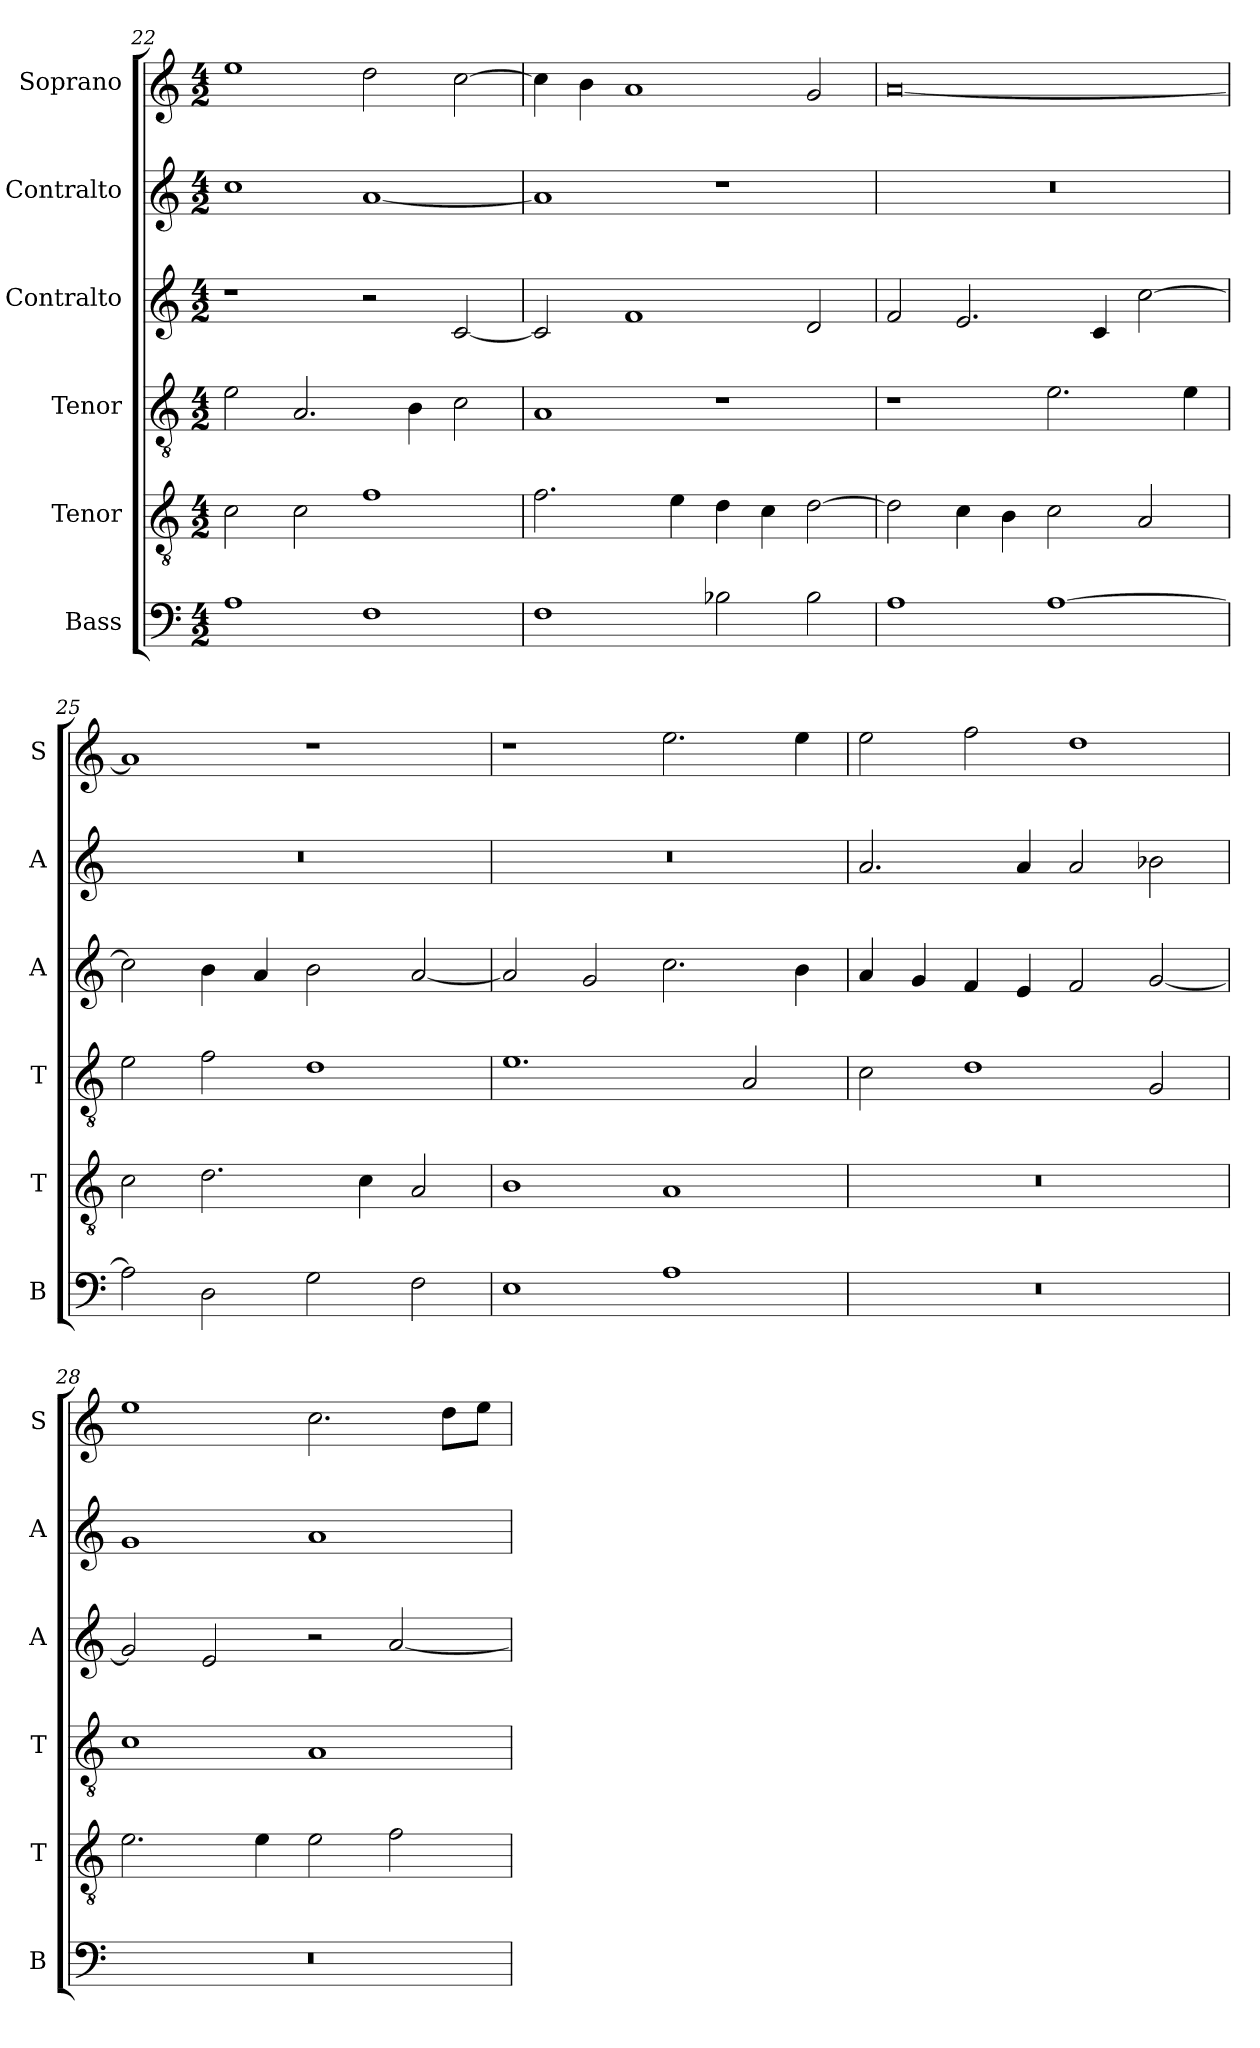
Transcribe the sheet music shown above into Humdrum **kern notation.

**kern	**kern	**kern	**kern	**kern	**kern
*part6	*part5	*part4	*part3	*part2	*part1
*staff6	*staff5	*staff4	*staff3	*staff2	*staff1
*I"Bass	*I"Tenor	*I"Tenor	*I"Contralto	*I"Contralto	*I"Soprano
*I'B	*I'T	*I'T	*I'A	*I'A	*I'S
*clefF4	*clefGv2	*clefGv2	*clefG2	*clefG2	*clefG2
*k[]	*k[]	*k[]	*k[]	*k[]	*k[]
*D:dor	*D:dor	*D:dor	*D:dor	*D:dor	*D:dor
*M4/2	*M4/2	*M4/2	*M4/2	*M4/2	*M4/2
=22	=22	=22	=22	=22	=22
1A	2c	2e	1r	1cc	1ee
.	2c	2.A	.	.	.
1F	1f	.	2r	[1a	2dd
.	.	4B	.	.	.
.	.	2c	[2c	.	[2cc
=23	=23	=23	=23	=23	=23
1F	2.f	1A	2c]	1a]	4cc]
.	.	.	.	.	4b
.	.	.	1f	.	1a
.	4e	.	.	.	.
2B-X	4d	1r	.	1r	.
.	4c	.	.	.	.
2B-	[2d	.	2d	.	2g
=24	=24	=24	=24	=24	=24
1A	2d]	1r	2f	0r	[0a
.	4c	.	2.e	.	.
.	4B	.	.	.	.
[1A	2c	2.e	.	.	.
.	.	.	4c	.	.
.	2A	.	[2cc	.	.
.	.	4e	.	.	.
=25	=25	=25	=25	=25	=25
2A]	2c	2e	2cc]	0r	1a]
2D	2.d	2f	4b	.	.
.	.	.	4a	.	.
2G	.	1d	2b	.	1r
.	4c	.	.	.	.
2F	2A	.	[2a	.	.
=26	=26	=26	=26	=26	=26
1E	1B	1.e	2a]	0r	1r
.	.	.	2g	.	.
1A	1A	.	2.cc	.	2.ee
.	.	2A	.	.	.
.	.	.	4b	.	4ee
=27	=27	=27	=27	=27	=27
0r	0r	2c	4a	2.a	2ee
.	.	.	4g	.	.
.	.	1d	4f	.	2ff
.	.	.	4e	4a	.
.	.	.	2f	2a	1dd
.	.	2G	[2g	2b-X	.
=28	=28	=28	=28	=28	=28
0r	2.e	1c	2g]	1g	1ee
.	.	.	2e	.	.
.	4e	.	.	.	.
.	2e	1A	2r	1a	2.cc
.	2f	.	[2a	.	.
.	.	.	.	.	8dd\L
.	.	.	.	.	8ee\J
=	=	=	=	=	=
*-	*-	*-	*-	*-	*-
